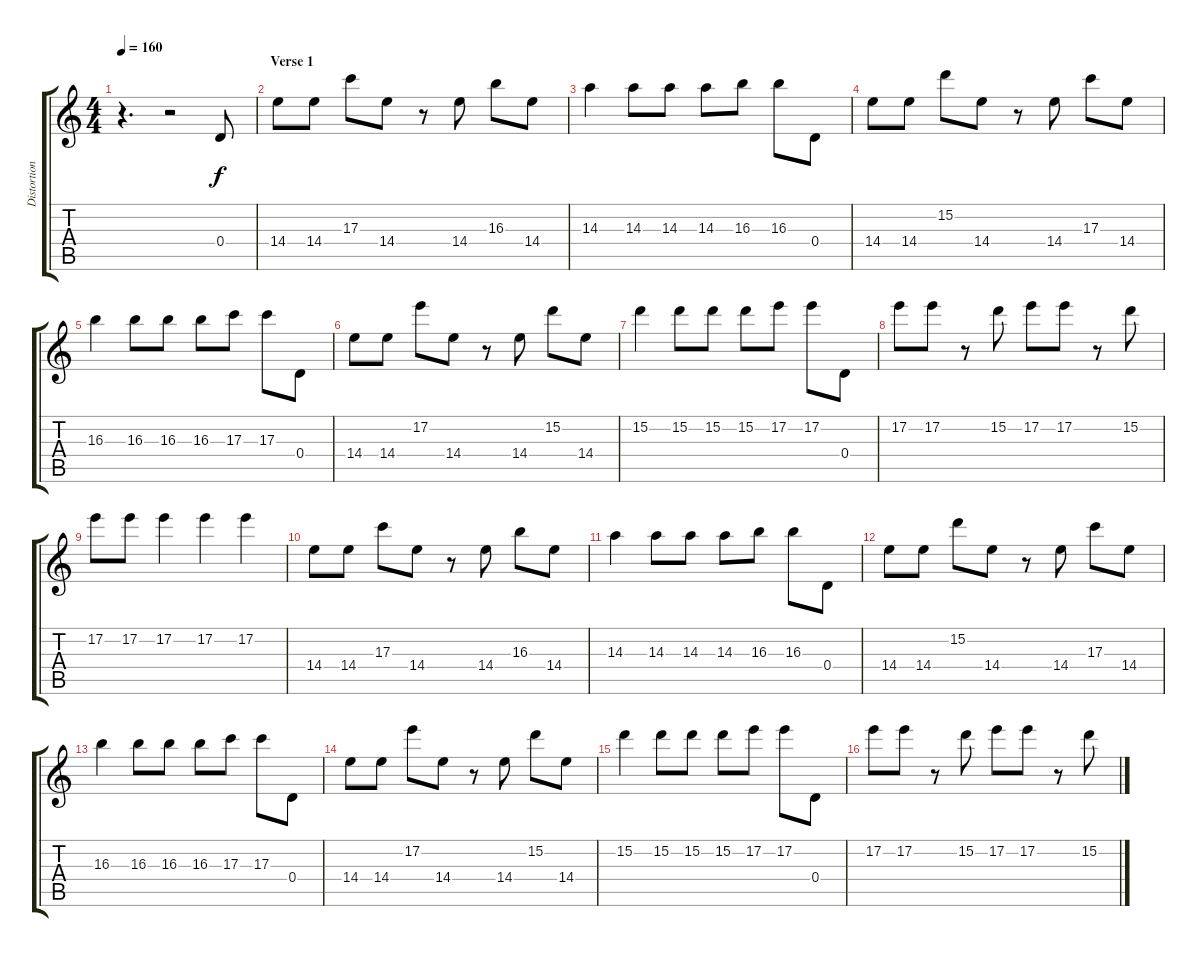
\track ("Distortion Guitar" "Distortion") {instrument distortionguitar}
\staff {score tabs}
\tuning (E4 B3 G3 D3 A2 D2) {hide}
\ts (4 4)
\tempo 160
\clef g2
\ks c
r.4{d dy f} r.2 0.4.8 |
\section ("" "Verse 1")
14.4.8 14.4.8 17.3.8 14.4.8 r.8 14.4.8 16.3.8 14.4.8 |
14.3.4 14.3.8 14.3.8 14.3.8 16.3.8 16.3.8 0.4.8 |
14.4.8 14.4.8 15.2.8 14.4.8 r.8 14.4.8 17.3.8 14.4.8 |
16.3.4 16.3.8 16.3.8 16.3.8 17.3.8 17.3.8 0.4.8 |
14.4.8 14.4.8 17.2.8 14.4.8 r.8 14.4.8 15.2.8 14.4.8 |
15.2.4 15.2.8 15.2.8 15.2.8 17.2.8 17.2.8 0.4.8 |
17.2.8 17.2.8 r.8 15.2.8 17.2.8 17.2.8 r.8 15.2.8 |
17.2.8 17.2.8 17.2.4 17.2.4 17.2.4 |
14.4.8 14.4.8 17.3.8 14.4.8 r.8 14.4.8 16.3.8 14.4.8 |
14.3.4 14.3.8 14.3.8 14.3.8 16.3.8 16.3.8 0.4.8 |
14.4.8 14.4.8 15.2.8 14.4.8 r.8 14.4.8 17.3.8 14.4.8 |
16.3.4 16.3.8 16.3.8 16.3.8 17.3.8 17.3.8 0.4.8 |
14.4.8 14.4.8 17.2.8 14.4.8 r.8 14.4.8 15.2.8 14.4.8 |
15.2.4 15.2.8 15.2.8 15.2.8 17.2.8 17.2.8 0.4.8 |
17.2.8 17.2.8 r.8 15.2.8 17.2.8 17.2.8 r.8 15.2.8
